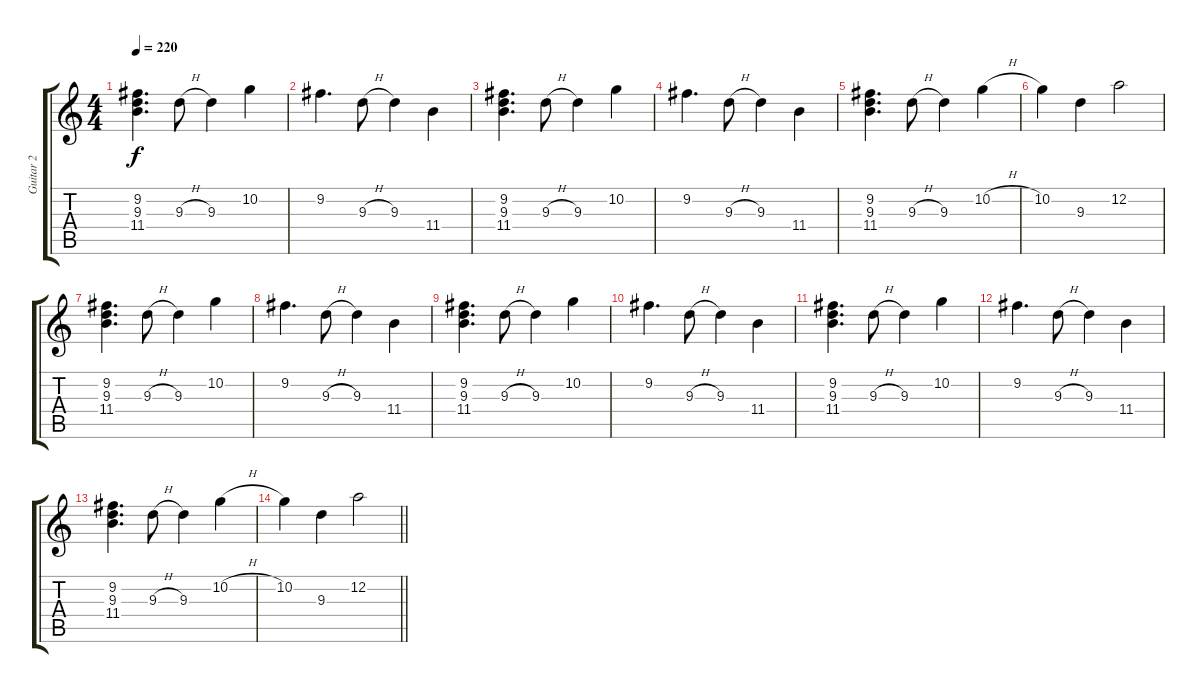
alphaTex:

\track ("Guitar 2" "Guitar 2") {instrument distortionguitar}
\staff {score tabs}
\tuning (D4 A3 F3 C3 G2 D2) {hide}
\ts (4 4)
\tempo 220
\clef g2
\ks c
(9.2 9.3 11.4).4{d dy f} 9.3{h}.8 9.3.4 10.2.4 |
9.2.4{d} 9.3{h}.8 9.3.4 11.4.4 |
(9.2 9.3 11.4).4{d} 9.3{h}.8 9.3.4 10.2.4 |
9.2.4{d} 9.3{h}.8 9.3.4 11.4.4 |
(9.2 9.3 11.4).4{d} 9.3{h}.8 9.3.4 10.2{h}.4 |
10.2.4 9.3.4 12.2.2 |
(9.2 9.3 11.4).4{d} 9.3{h}.8 9.3.4 10.2.4 |
9.2.4{d} 9.3{h}.8 9.3.4 11.4.4 |
(9.2 9.3 11.4).4{d} 9.3{h}.8 9.3.4 10.2.4 |
9.2.4{d} 9.3{h}.8 9.3.4 11.4.4 |
(9.2 9.3 11.4).4{d} 9.3{h}.8 9.3.4 10.2.4 |
9.2.4{d} 9.3{h}.8 9.3.4 11.4.4 |
(9.2 9.3 11.4).4{d} 9.3{h}.8 9.3.4 10.2{h}.4 |
\barLineRight lightlight
10.2.4 9.3.4 12.2.2
